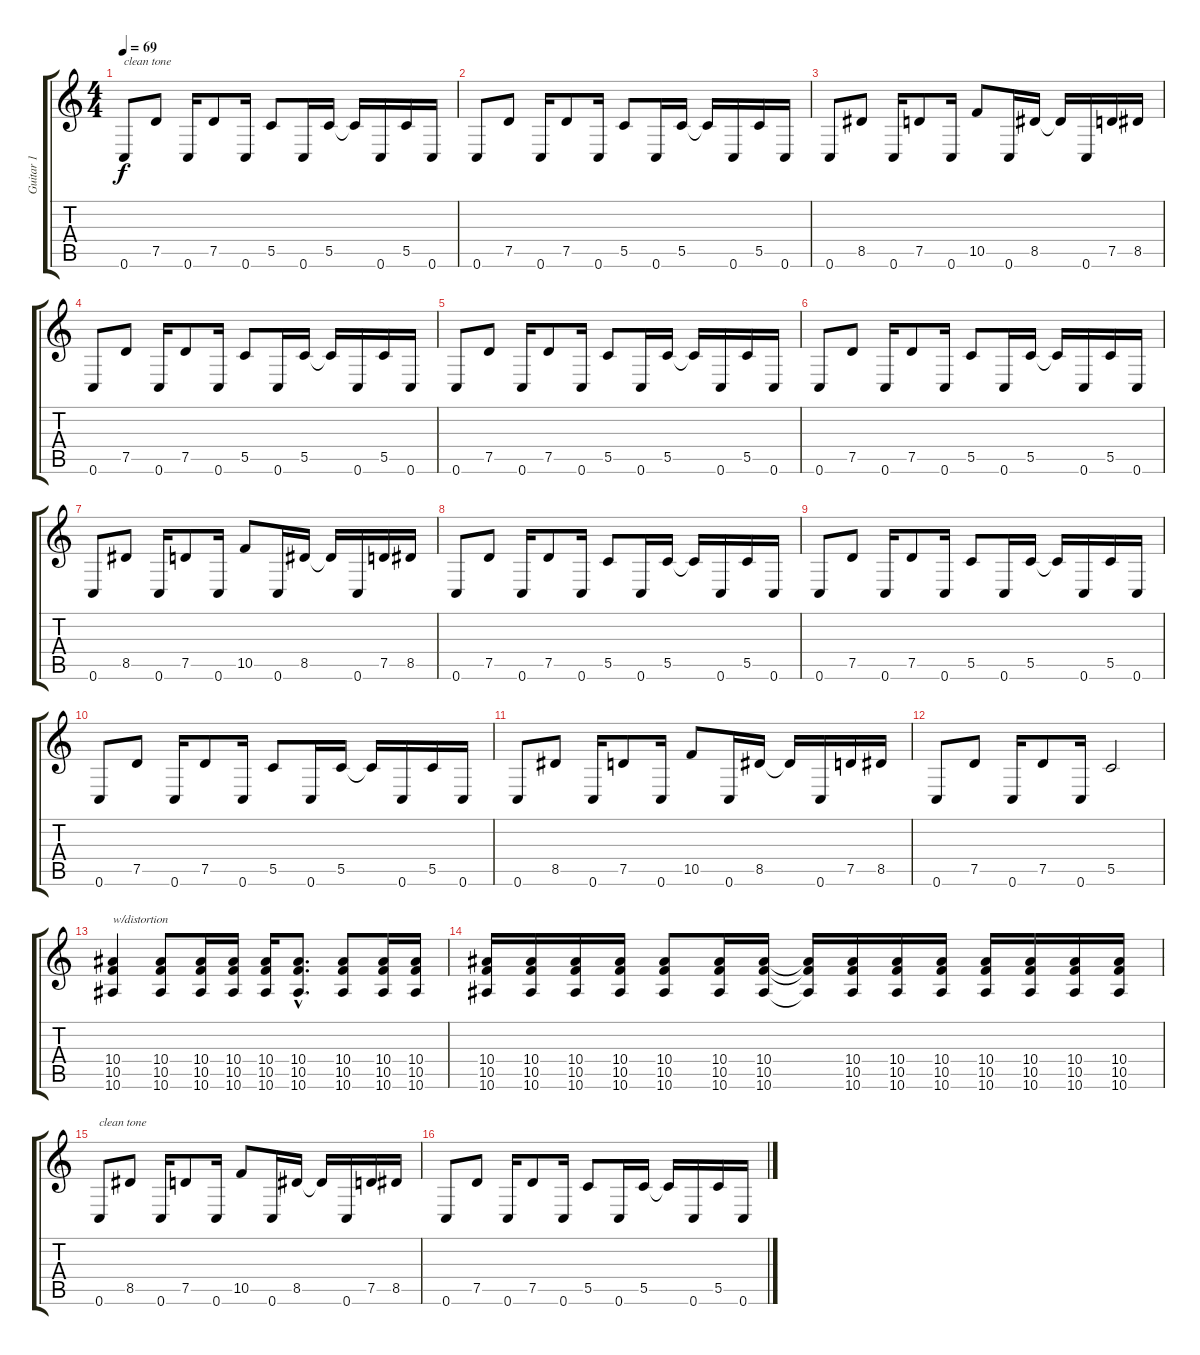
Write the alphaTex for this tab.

\track ("Guitar 1" "Guitar 1") {instrument overdrivenguitar}
\staff {score tabs}
\tuning (D4 A3 F3 C3 G2 C2) {hide}
\ts (4 4)
\tempo 69
\clef g2
\ks c
0.6.8{txt "clean tone" dy f instrument electricguitarclean} 7.5.8 0.6.16 7.5.8 0.6.16 5.5.8 0.6.16 5.5.16 5.5{t}.16 0.6.16 5.5.16 0.6.16 |
0.6.8 7.5.8 0.6.16 7.5.8 0.6.16 5.5.8 0.6.16 5.5.16 5.5{t}.16 0.6.16 5.5.16 0.6.16 |
0.6.8 8.5.8 0.6.16 7.5.8 0.6.16 10.5.8 0.6.16 8.5.16 8.5{t}.16 0.6.16 7.5.16 8.5.16 |
0.6.8 7.5.8 0.6.16 7.5.8 0.6.16 5.5.8 0.6.16 5.5.16 5.5{t}.16 0.6.16 5.5.16 0.6.16 |
0.6.8 7.5.8 0.6.16 7.5.8 0.6.16 5.5.8 0.6.16 5.5.16 5.5{t}.16 0.6.16 5.5.16 0.6.16 |
0.6.8 7.5.8 0.6.16 7.5.8 0.6.16 5.5.8 0.6.16 5.5.16 5.5{t}.16 0.6.16 5.5.16 0.6.16 |
0.6.8 8.5.8 0.6.16 7.5.8 0.6.16 10.5.8 0.6.16 8.5.16 8.5{t}.16 0.6.16 7.5.16 8.5.16 |
0.6.8 7.5.8 0.6.16 7.5.8 0.6.16 5.5.8 0.6.16 5.5.16 5.5{t}.16 0.6.16 5.5.16 0.6.16 |
0.6.8 7.5.8 0.6.16 7.5.8 0.6.16 5.5.8 0.6.16 5.5.16 5.5{t}.16 0.6.16 5.5.16 0.6.16 |
0.6.8 7.5.8 0.6.16 7.5.8 0.6.16 5.5.8 0.6.16 5.5.16 5.5{t}.16 0.6.16 5.5.16 0.6.16 |
0.6.8 8.5.8 0.6.16 7.5.8 0.6.16 10.5.8 0.6.16 8.5.16 8.5{t}.16 0.6.16 7.5.16 8.5.16 |
0.6.8 7.5.8 0.6.16 7.5.8 0.6.16 5.5.2 |
(10.4 10.5 10.6).4{txt "w/distortion" instrument overdrivenguitar} (10.4 10.5 10.6).8 (10.4 10.5 10.6).16 (10.4 10.5 10.6).16 (10.4 10.5 10.6).16 (10.4{hac} 10.5{hac} 10.6{hac}).8{d} (10.4 10.5 10.6).8 (10.4 10.5 10.6).16 (10.4 10.5 10.6).16 |
(10.4 10.5 10.6).16 (10.4 10.5 10.6).16 (10.4 10.5 10.6).16 (10.4 10.5 10.6).16 (10.4 10.5 10.6).8 (10.4 10.5 10.6).16 (10.4 10.5 10.6).16 (10.4{t} 10.5{t} 10.6{t}).16 (10.4 10.5 10.6).16 (10.4 10.5 10.6).16 (10.4 10.5 10.6).16 (10.4 10.5 10.6).16 (10.4 10.5 10.6).16 (10.4 10.5 10.6).16 (10.4 10.5 10.6).16 |
0.6.8{txt "clean tone" instrument electricguitarclean} 8.5.8 0.6.16 7.5.8 0.6.16 10.5.8 0.6.16 8.5.16 8.5{t}.16 0.6.16 7.5.16 8.5.16 |
0.6.8 7.5.8 0.6.16 7.5.8 0.6.16 5.5.8 0.6.16 5.5.16 5.5{t}.16 0.6.16 5.5.16 0.6.16
